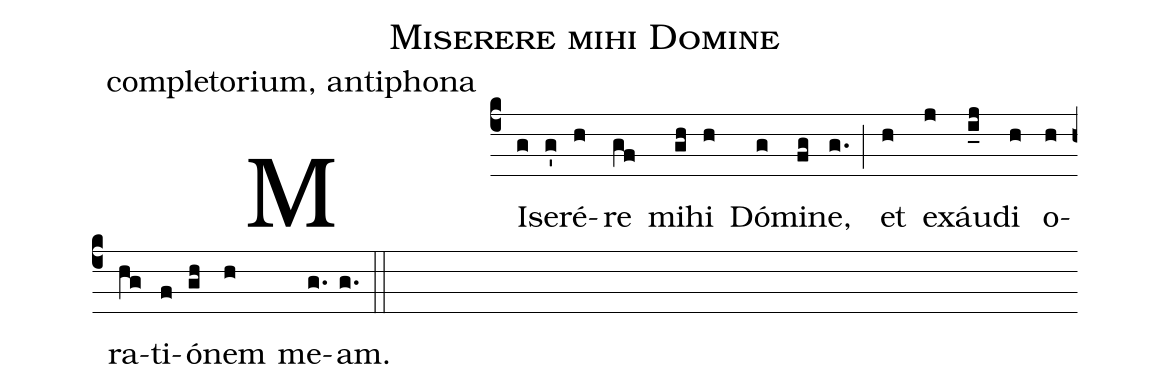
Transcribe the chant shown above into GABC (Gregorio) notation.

name: Miserere mihi Domine;
office-part: completorium, antiphona;
%%
(c4)
MI(g)se(g')ré(h)re(gf) mi(gh)hi(h) Dó(g)mi(fg)ne,(g.) (;)
et(h) e(j)xáu(i_j)di(h) o(h)ra(hg)ti(f)ó(gh)nem(h) me(g.)am.(g.) (::)
